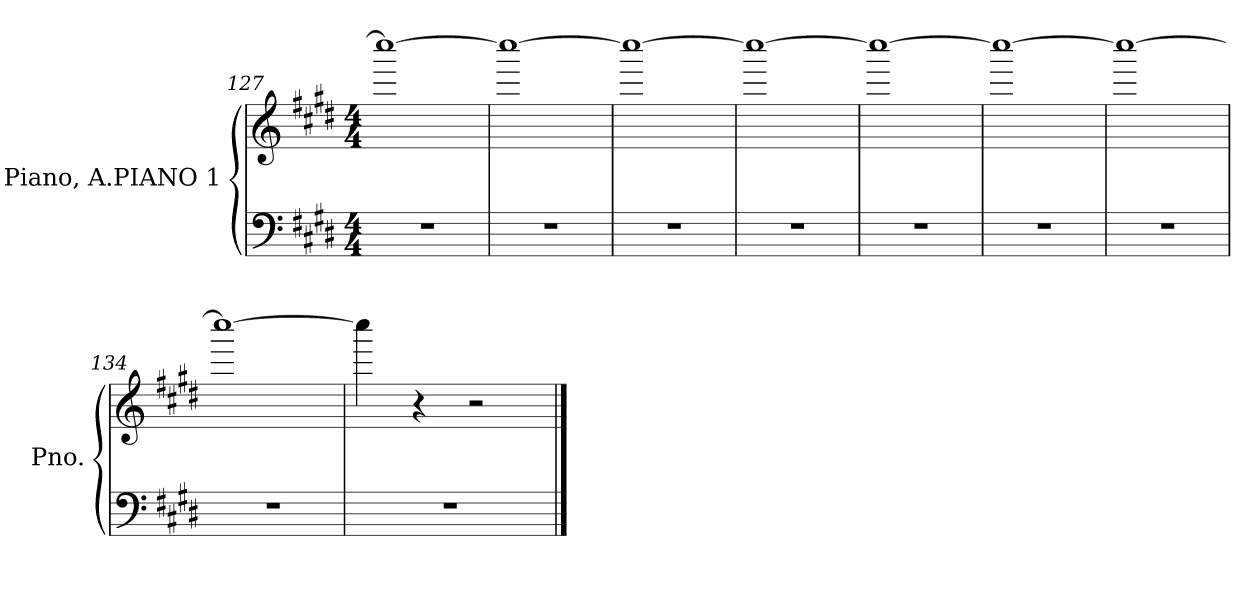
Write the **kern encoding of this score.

**kern	**kern
*part1	*part1
*staff2	*staff1
*I"Piano, A.PIANO 1	*
*I'Pno.	*
*clefF4	*clefG2
*k[f#c#g#d#]	*k[f#c#g#d#]
*M4/4	*M4/4
=127	=127
1r	1cccc#_
=128	=128
1r	1cccc#_
=129	=129
1r	1cccc#_
=130	=130
1r	1cccc#_
=131	=131
1r	1cccc#_
=132	=132
1r	1cccc#_
=133	=133
1r	1cccc#_
=134	=134
1r	1cccc#_
=135	=135
1r	4cccc#\]
.	4r
.	2r
==	==
*-	*-
